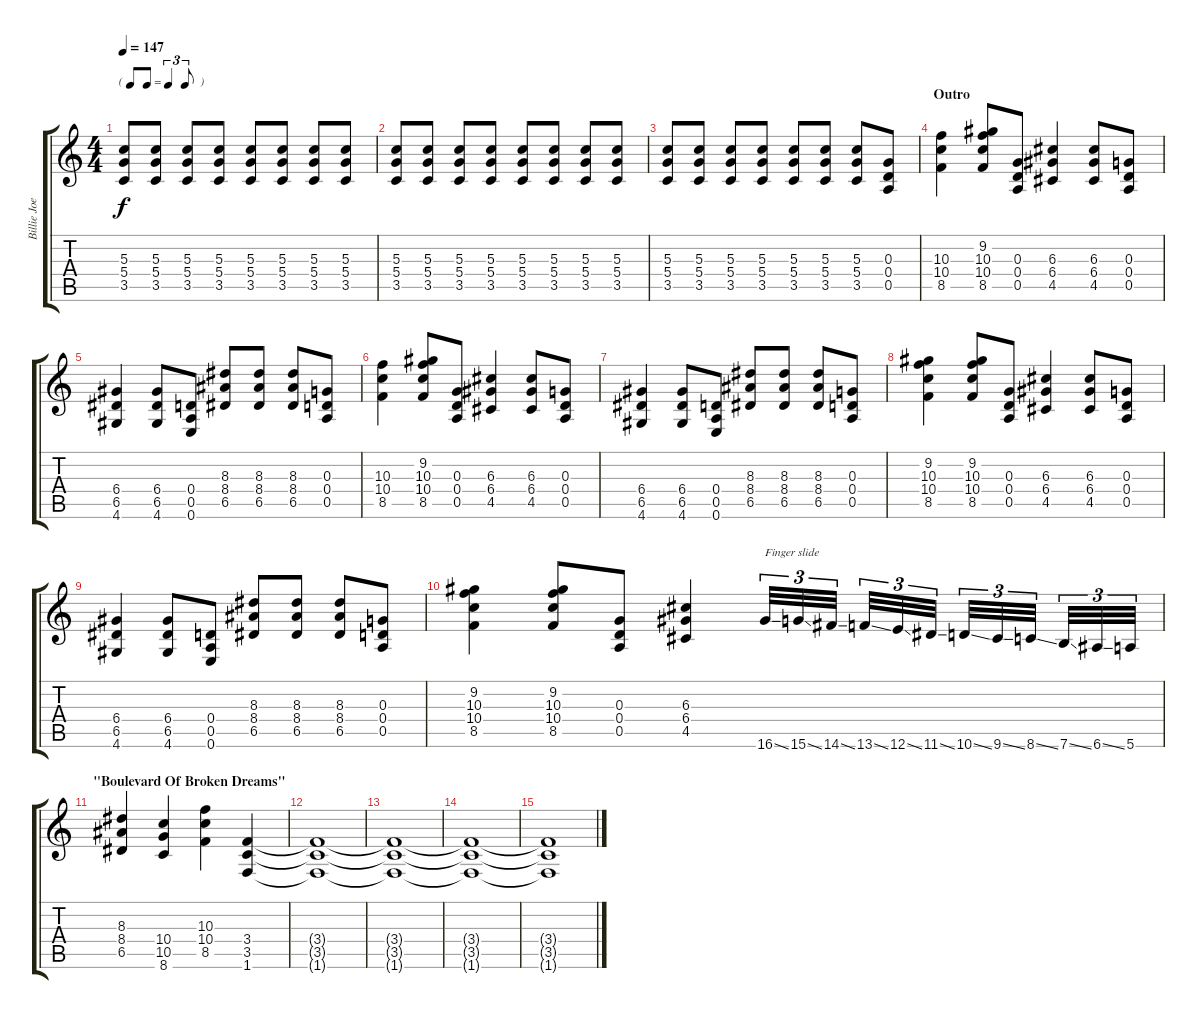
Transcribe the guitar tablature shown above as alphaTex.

\track ("Billie Joe Armstrong - Rhythm" "Billie Joe") {instrument distortionguitar}
\staff {score tabs}
\tuning (E4 B3 G3 D3 A2 E2) {hide}
\ts (4 4)
\tf triplet8th
\tempo 147
\clef g2
\ks c
(5.3 5.4 3.5).8{dy f} (5.3 5.4 3.5).8 (5.3 5.4 3.5).8 (5.3 5.4 3.5).8 (5.3 5.4 3.5).8 (5.3 5.4 3.5).8 (5.3 5.4 3.5).8 (5.3 5.4 3.5).8 |
(5.3 5.4 3.5).8 (5.3 5.4 3.5).8 (5.3 5.4 3.5).8 (5.3 5.4 3.5).8 (5.3 5.4 3.5).8 (5.3 5.4 3.5).8 (5.3 5.4 3.5).8 (5.3 5.4 3.5).8 |
(5.3 5.4 3.5).8 (5.3 5.4 3.5).8 (5.3 5.4 3.5).8 (5.3 5.4 3.5).8 (5.3 5.4 3.5).8 (5.3 5.4 3.5).8 (5.3 5.4 3.5).8 (0.3 0.4 0.5).8 |
\section ("" "Outro")
(10.3 10.4 8.5).4 (9.2 10.3 10.4 8.5).8 (0.3 0.4 0.5).8 (6.3 6.4 4.5).4 (6.3 6.4 4.5).8 (0.3 0.4 0.5).8 |
(6.4 6.5 4.6).4 (6.4 6.5 4.6).8 (0.4 0.5 0.6).8 (8.3 8.4 6.5).8 (8.3 8.4 6.5).8 (8.3 8.4 6.5).8 (0.3 0.4 0.5).8 |
(10.3 10.4 8.5).4 (9.2 10.3 10.4 8.5).8 (0.3 0.4 0.5).8 (6.3 6.4 4.5).4 (6.3 6.4 4.5).8 (0.3 0.4 0.5).8 |
(6.4 6.5 4.6).4 (6.4 6.5 4.6).8 (0.4 0.5 0.6).8 (8.3 8.4 6.5).8 (8.3 8.4 6.5).8 (8.3 8.4 6.5).8 (0.3 0.4 0.5).8 |
(9.2 10.3 10.4 8.5).4 (9.2 10.3 10.4 8.5).8 (0.3 0.4 0.5).8 (6.3 6.4 4.5).4 (6.3 6.4 4.5).8 (0.3 0.4 0.5).8 |
(6.4 6.5 4.6).4 (6.4 6.5 4.6).8 (0.4 0.5 0.6).8 (8.3 8.4 6.5).8 (8.3 8.4 6.5).8 (8.3 8.4 6.5).8 (0.3 0.4 0.5).8 |
(9.2 10.3 10.4 8.5).4 (9.2 10.3 10.4 8.5).8 (0.3 0.4 0.5).8 (6.3 6.4 4.5).4 16.6{ss}.32{tu (3 2) txt "Finger slide"} 15.6{ss}.32{tu (3 2)} 14.6{ss}.32{tu (3 2)} 13.6{ss}.32{tu (3 2)} 12.6{ss}.32{tu (3 2)} 11.6{ss}.32{tu (3 2)} 10.6{ss}.32{tu (3 2)} 9.6{ss}.32{tu (3 2)} 8.6{ss}.32{tu (3 2)} 7.6{ss}.32{tu (3 2)} 6.6{ss}.32{tu (3 2)} 5.6.32{tu (3 2)} |
\section ("" "\"Boulevard Of Broken Dreams\"")
(8.3 8.4 6.5).4 (10.4 10.5 8.6).4 (10.3 10.4 8.5).4 (3.4 3.5 1.6).4 |
(3.4{t} 3.5{t} 1.6{t}).1 |
(3.4{t} 3.5{t} 1.6{t}).1 |
(3.4{t} 3.5{t} 1.6{t}).1 |
(3.4{t} 3.5{t} 1.6{t}).1
